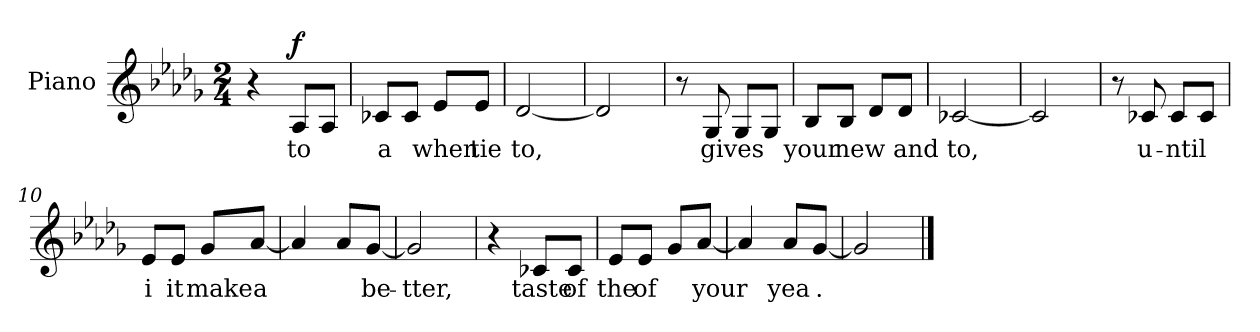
**kern	**text	**dynam
*part1	*part1	*part1
*staff1	*staff1	*staff1
*I"Piano	*	*
*I'Pno.	*	*
*clefG2	*	*
*k[b-e-a-d-g-]	*	*
*M2/4	*	*
=1	=1	=1
4r	.	.
!	!	!LO:DY:b
8A-/L	to	f
8A-/J	--	.
=2	=2	=2
8c-X/L	a	.
8c-/J	--	.
8e-/L	when	.
8e-/J	tie	.
=3	=3	=3
[2d-/	to,	.
=4	=4	=4
2d-/]	.	.
=5	=5	=5
8r	.	.
8G-/	gives	.
8G-/L	--	.
8G-/J	--	.
=6	=6	=6
8B-/L	your	.
8B-/J	new	.
8d-/L	--	.
8d-/J	and	.
=7	=7	=7
[2c-X/	to,	.
=8	=8	=8
2c-/]	.	.
=9	=9	=9
8r	.	.
8c-X/	u-	.
8c-/L	-ntil	.
8c-/J	--	.
=10	=10	=10
8e-/L	i	.
8e-/J	it	.
8g-/L	make	.
[8a-/J	a	.
=11	=11	=11
4a-/]	.	.
8a-/L	--	.
[8g-/J	be-	.
=12	=12	=12
2g-/]	-tter,	.
=13	=13	=13
4r	.	.
8c-X/L	taste	.
8c-/J	of	.
=14	=14	=14
8e-/L	the	.
8e-/J	of	.
8g-/L	--	.
[8a-/J	your	.
=15	=15	=15
4a-/]	.	.
8a-/L	yea	.
[8g-/J	-.	.
=16	=16	=16
2g-/]	.	.
==	==	==
*-	*-	*-
